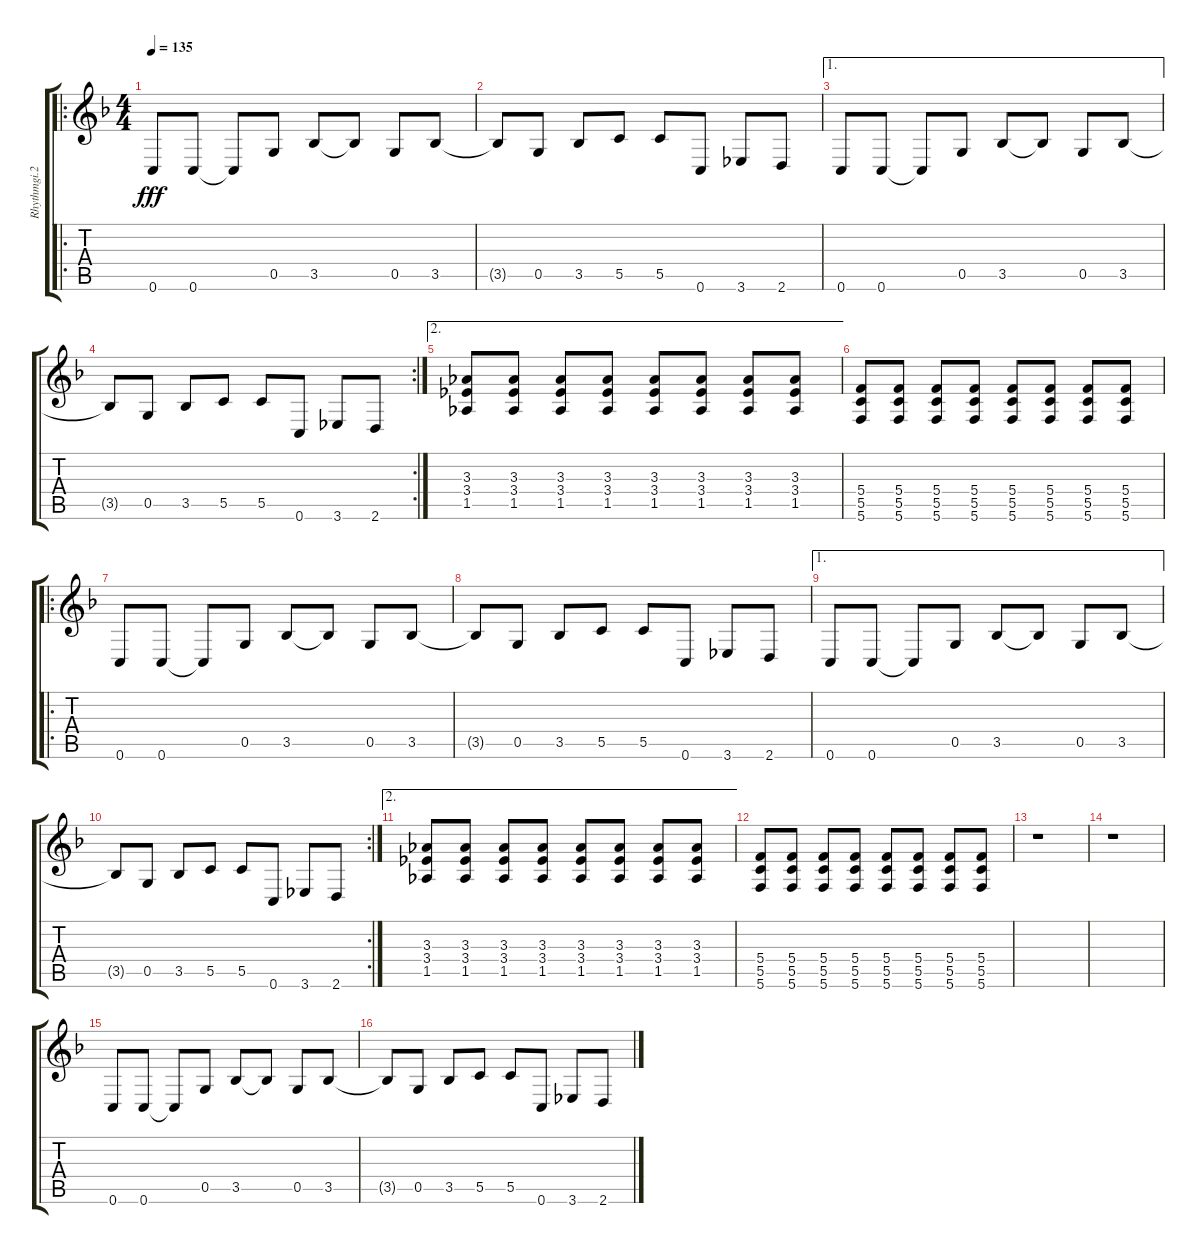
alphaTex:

\track ("Rhythmgi.2" "Rhythmgi.2") {instrument overdrivenguitar}
\staff {score tabs}
\tuning (D4 A3 F3 C3 G2 C2) {hide}
\ro
\ts (4 4)
\tempo 135
\clef g2
\ks f
0.6.8{dy fff} 0.6.8 0.6{t}.8 0.5.8 3.5.8 3.5{t}.8 0.5.8 3.5.8 |
3.5{t}.8 0.5.8 3.5.8 5.5.8 5.5.8 0.6.8 3.6.8 2.6.8 |
\ae 1
0.6.8 0.6.8 0.6{t}.8 0.5.8 3.5.8 3.5{t}.8 0.5.8 3.5.8 |
\rc 2
3.5{t}.8 0.5.8 3.5.8 5.5.8 5.5.8 0.6.8 3.6.8 2.6.8 |
\ae 2
(3.3 3.4 1.5).8 (3.3 3.4 1.5).8 (3.3 3.4 1.5).8 (3.3 3.4 1.5).8 (3.3 3.4 1.5).8 (3.3 3.4 1.5).8 (3.3 3.4 1.5).8 (3.3 3.4 1.5).8 |
(5.4 5.5 5.6).8 (5.4 5.5 5.6).8 (5.4 5.5 5.6).8 (5.4 5.5 5.6).8 (5.4 5.5 5.6).8 (5.4 5.5 5.6).8 (5.4 5.5 5.6).8 (5.4 5.5 5.6).8 |
\ro
0.6.8 0.6.8 0.6{t}.8 0.5.8 3.5.8 3.5{t}.8 0.5.8 3.5.8 |
3.5{t}.8 0.5.8 3.5.8 5.5.8 5.5.8 0.6.8 3.6.8 2.6.8 |
\ae 1
0.6.8 0.6.8 0.6{t}.8 0.5.8 3.5.8 3.5{t}.8 0.5.8 3.5.8 |
\rc 2
3.5{t}.8 0.5.8 3.5.8 5.5.8 5.5.8 0.6.8 3.6.8 2.6.8 |
\ae 2
(3.3 3.4 1.5).8 (3.3 3.4 1.5).8 (3.3 3.4 1.5).8 (3.3 3.4 1.5).8 (3.3 3.4 1.5).8 (3.3 3.4 1.5).8 (3.3 3.4 1.5).8 (3.3 3.4 1.5).8 |
(5.4 5.5 5.6).8 (5.4 5.5 5.6).8 (5.4 5.5 5.6).8 (5.4 5.5 5.6).8 (5.4 5.5 5.6).8 (5.4 5.5 5.6).8 (5.4 5.5 5.6).8 (5.4 5.5 5.6).8 |
r.1 |
r.1 |
0.6.8 0.6.8 0.6{t}.8 0.5.8 3.5.8 3.5{t}.8 0.5.8 3.5.8 |
3.5{t}.8 0.5.8 3.5.8 5.5.8 5.5.8 0.6.8 3.6.8 2.6.8
